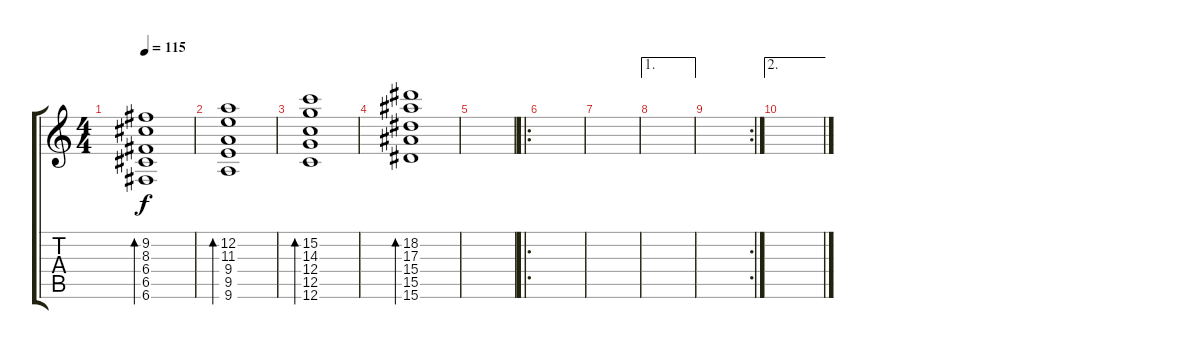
\track "" {instrument acousticguitarsteel}
\staff {score tabs}
\tuning (D4 A3 F3 C3 G2 C2) {hide}
\ts (4 4)
\tempo 115
\clef g2
\ks c
(9.2 8.3 6.4 6.5 6.6).1{bd 240 dy f} |
(12.2 11.3 9.4 9.5 9.6).1{bd 240} |
(15.2 14.3 12.4 12.5 12.6).1{bd 240} |
(18.2 17.3 15.4 15.5 15.6).1{bd 240} |
|
\ro
|
|
\ae 1
|
\rc 2
|
\ae 2
